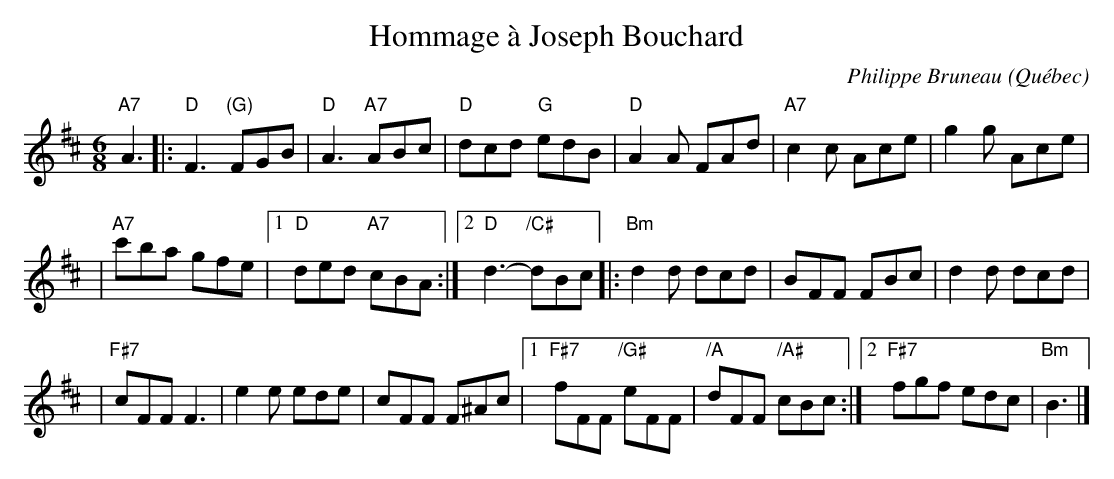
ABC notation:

X:1
T: Hommage \`a Joseph Bouchard
O: Qu\'ebec
C: Philippe Bruneau
M: 6/8
L: 1/8
K: D
"A7"A3 \
|: "D"F3 "(G)"FGB \
| "D"A3 "A7"ABc \
| "D"dcd "G"edB \
| "D"A2A FAd \
| "A7"c2c Ace \
| g2g Ace |
| "A7"c'ba gfe \
|1 "D"ded "A7"cBA \
:|2 "D"d3- "/C#"dBc \
|: "Bm"d2d dcd \
| BFF FBc \
| d2d dcd |
| "F#7"cFF F3 \
| e2e ede \
| cFF F^Ac \
|1 "F#7"fFF "/G#"eFF \
| "/A"dFF " /A#"cBc \
:|2 "F#7"fgf edc \
| "Bm"B3 |]
